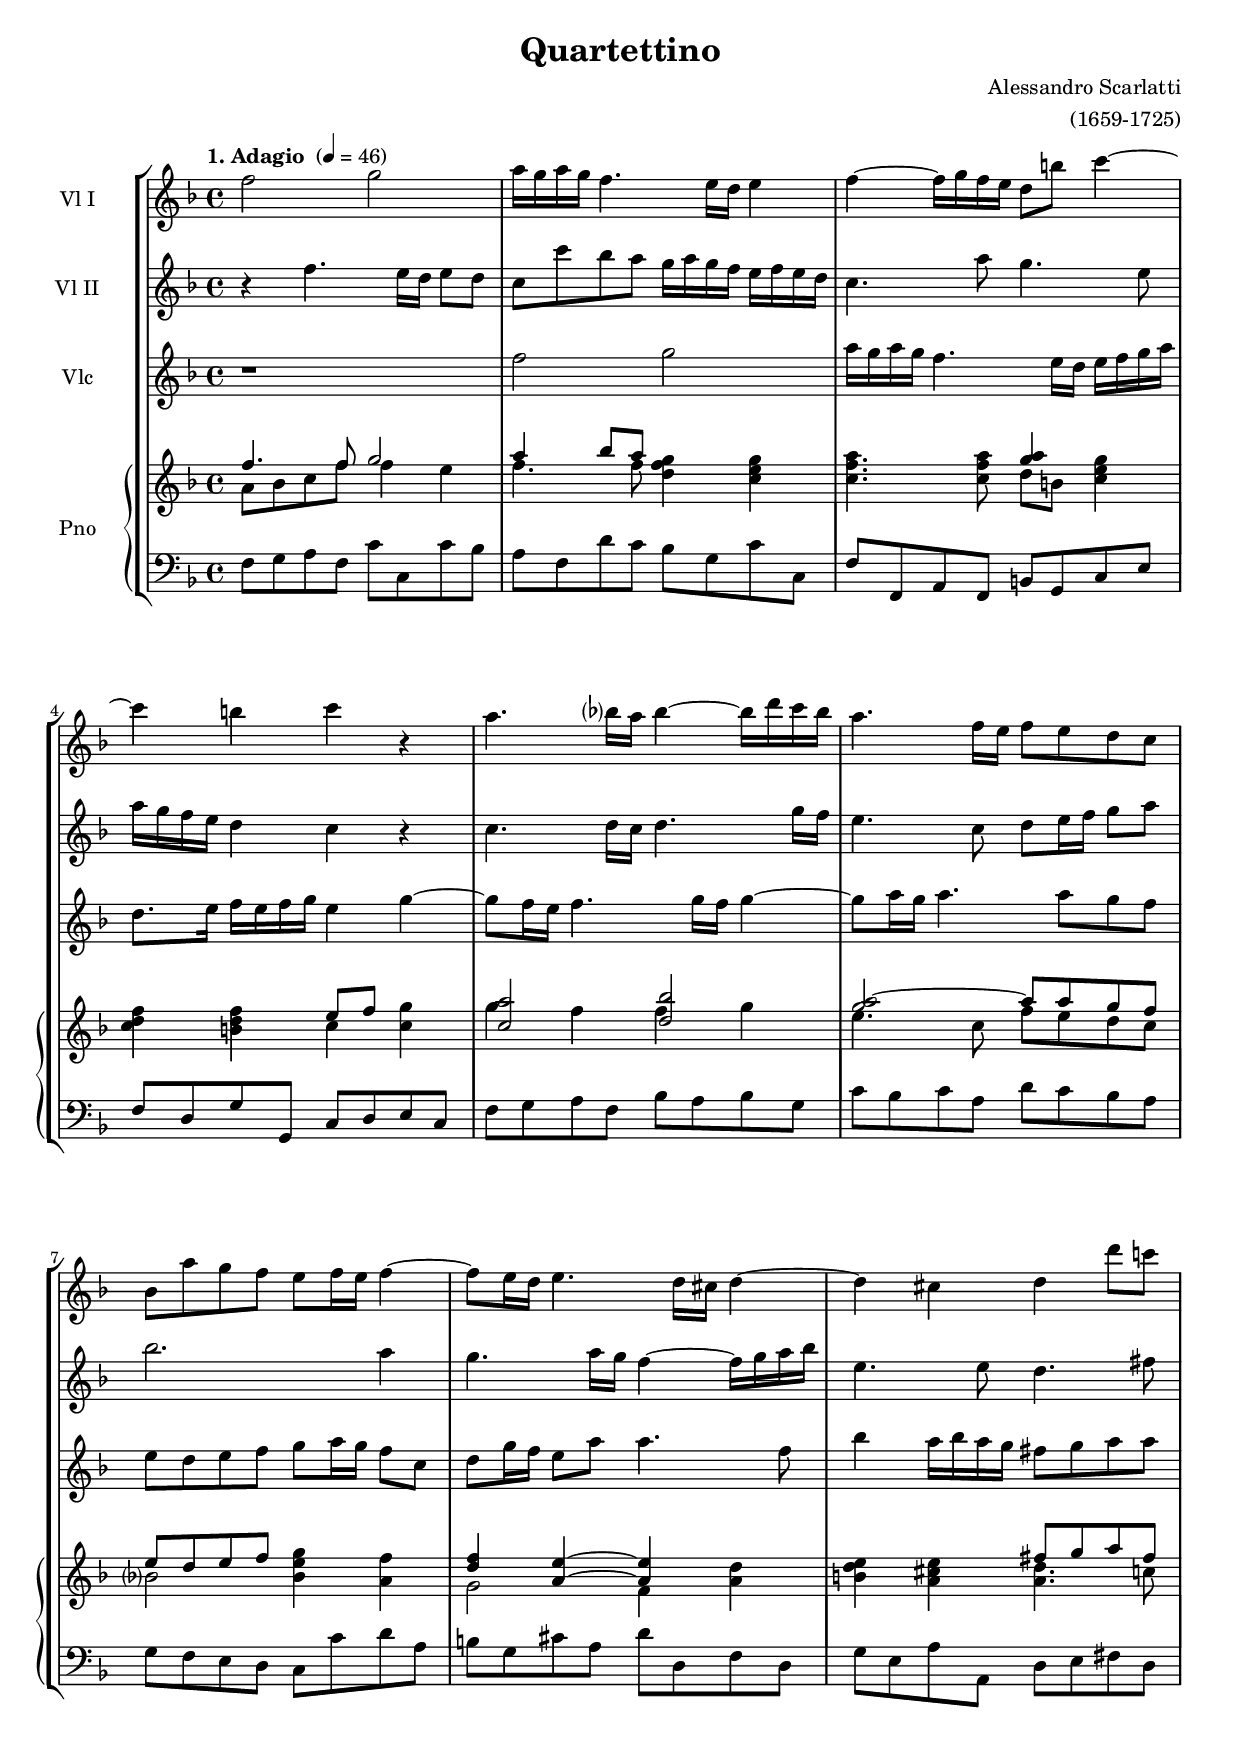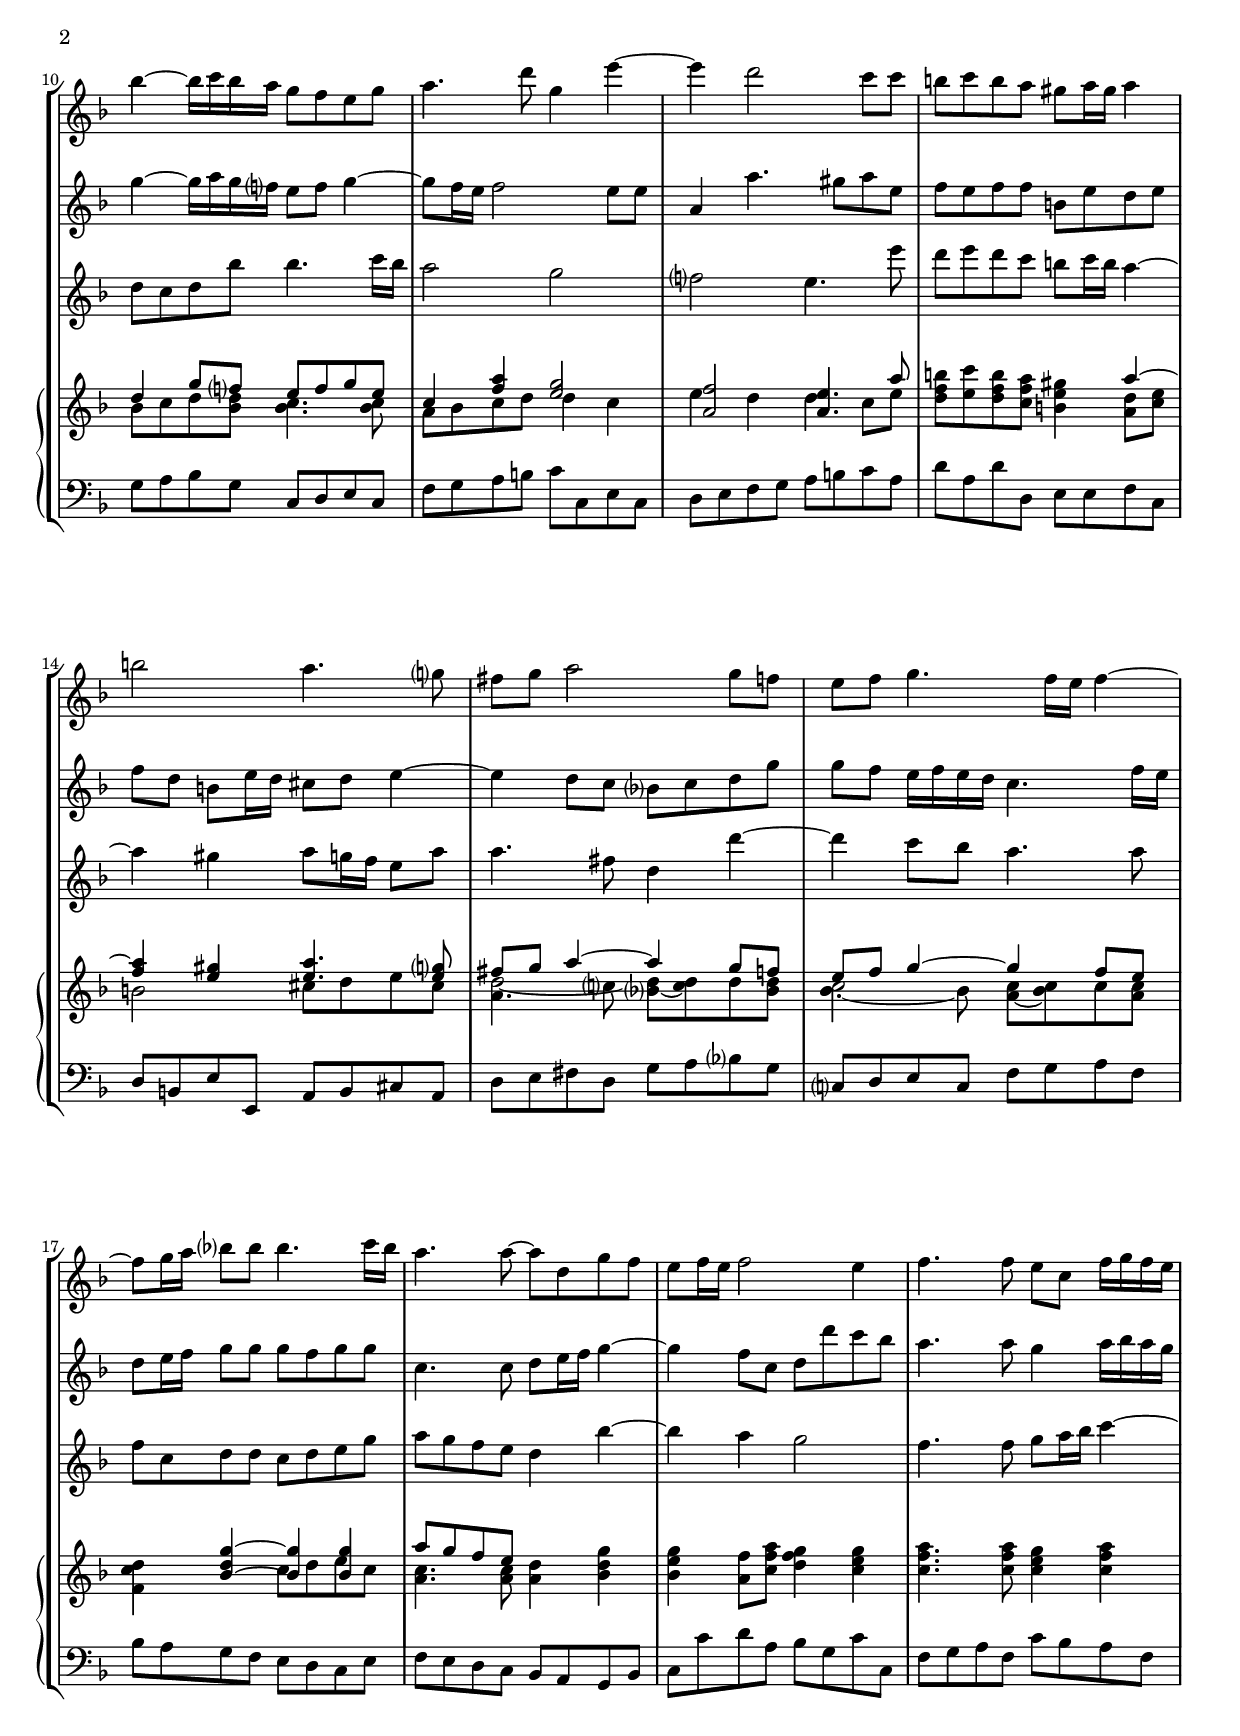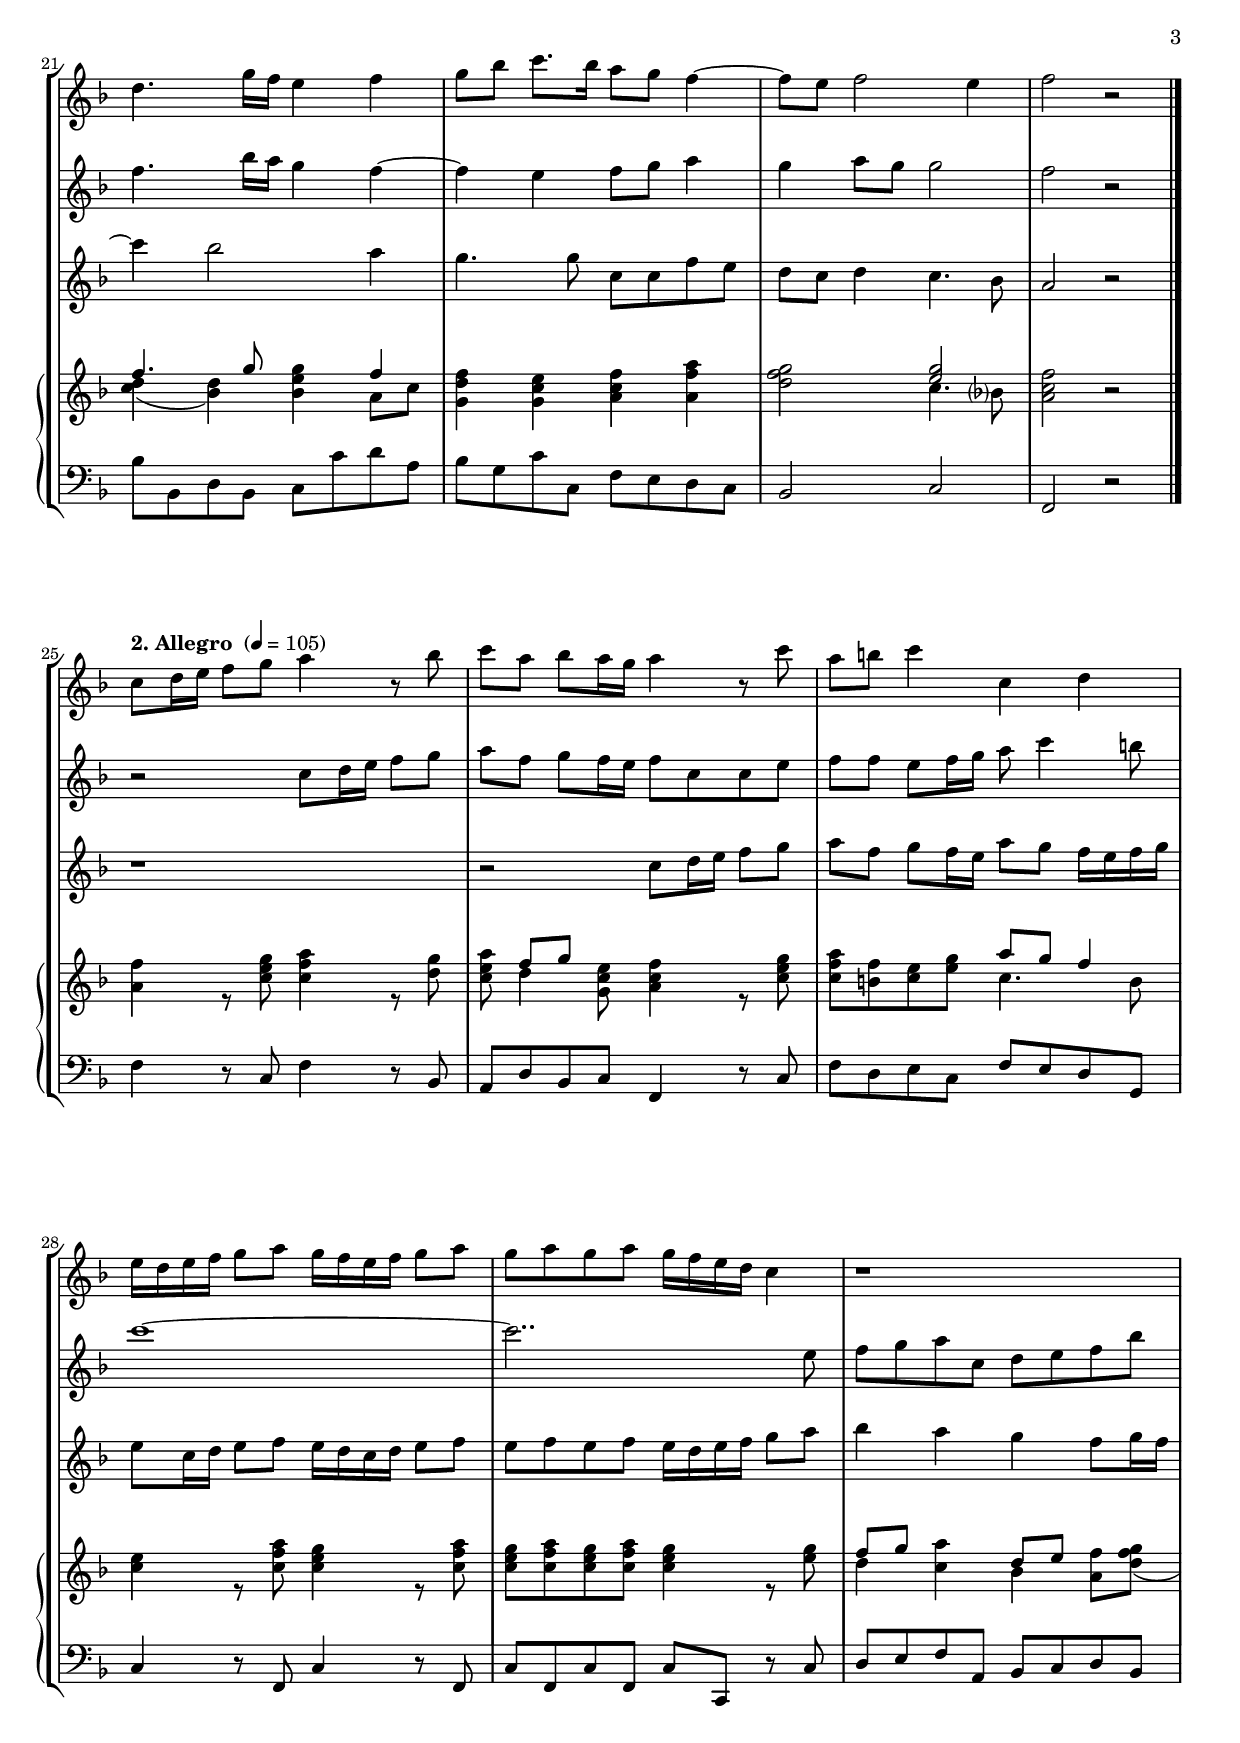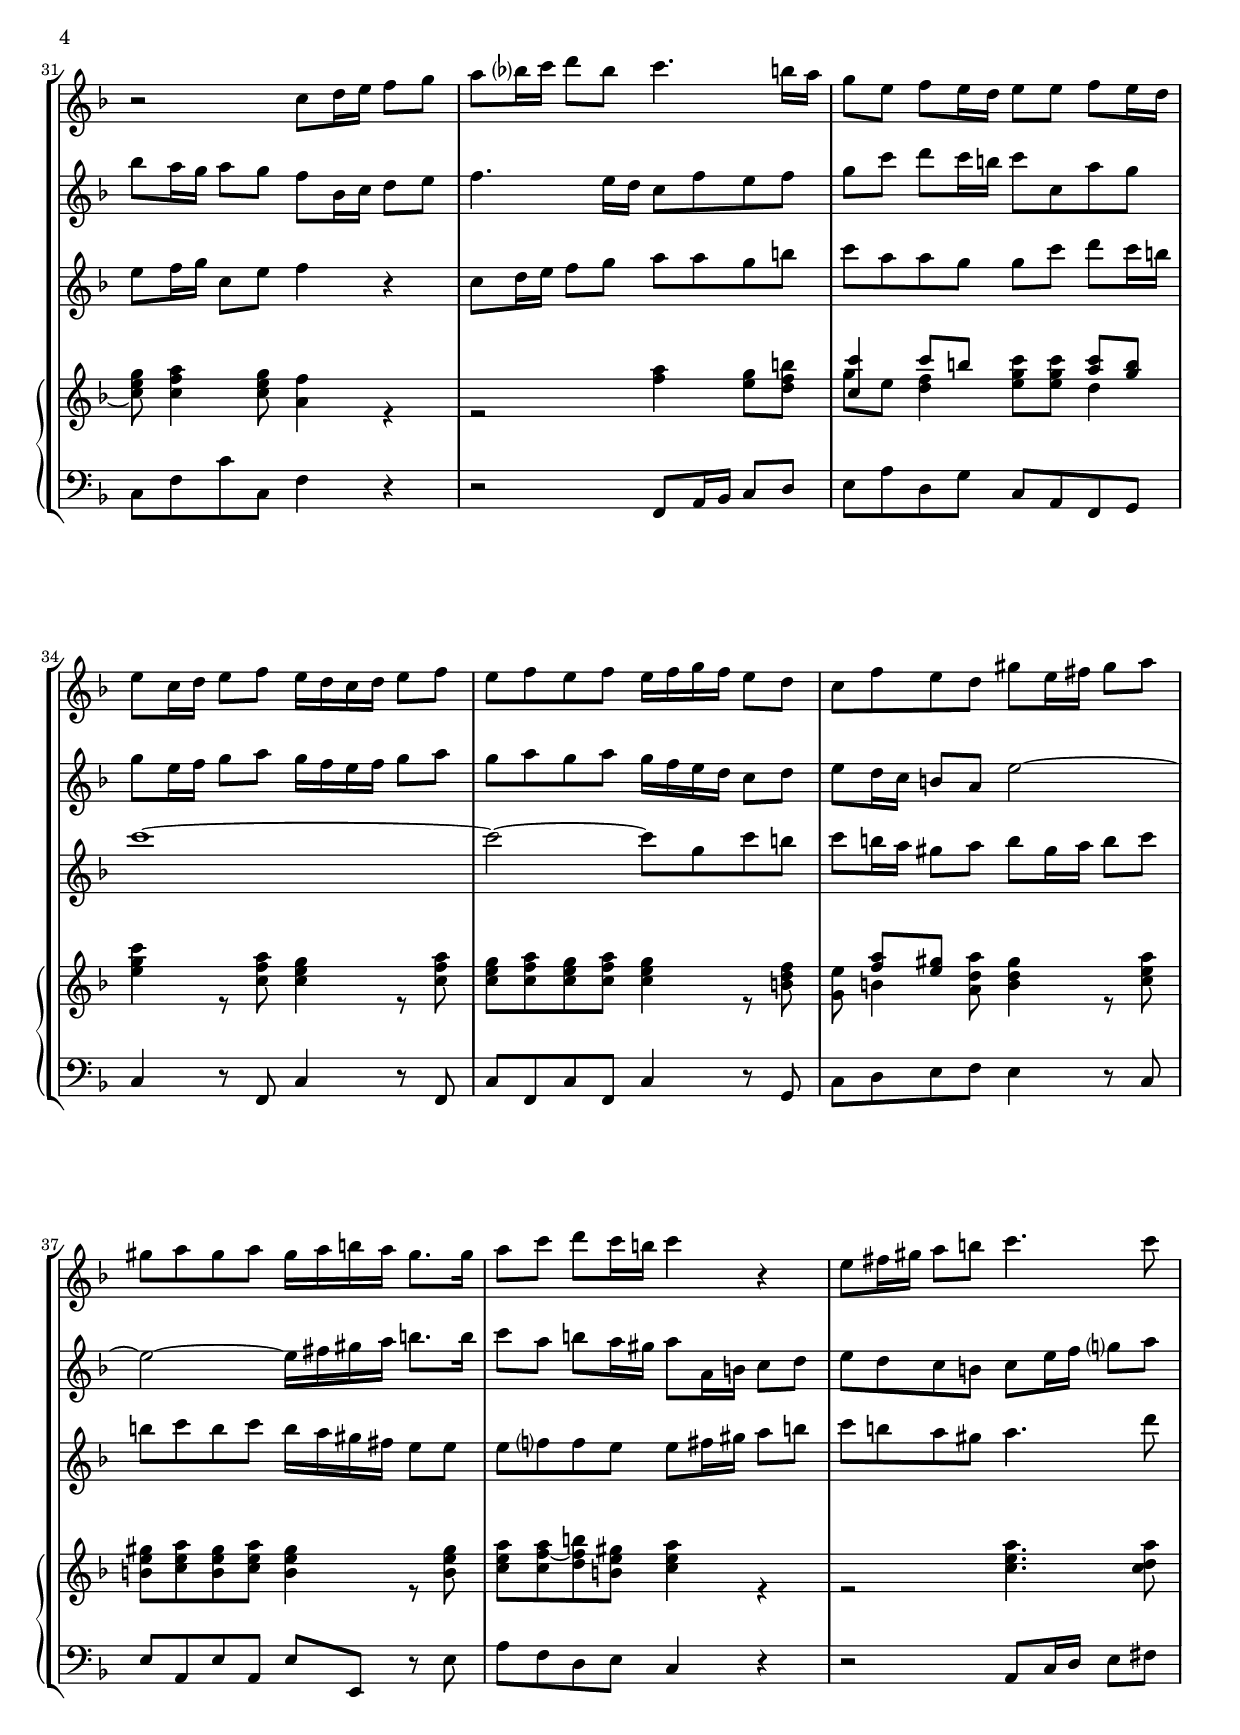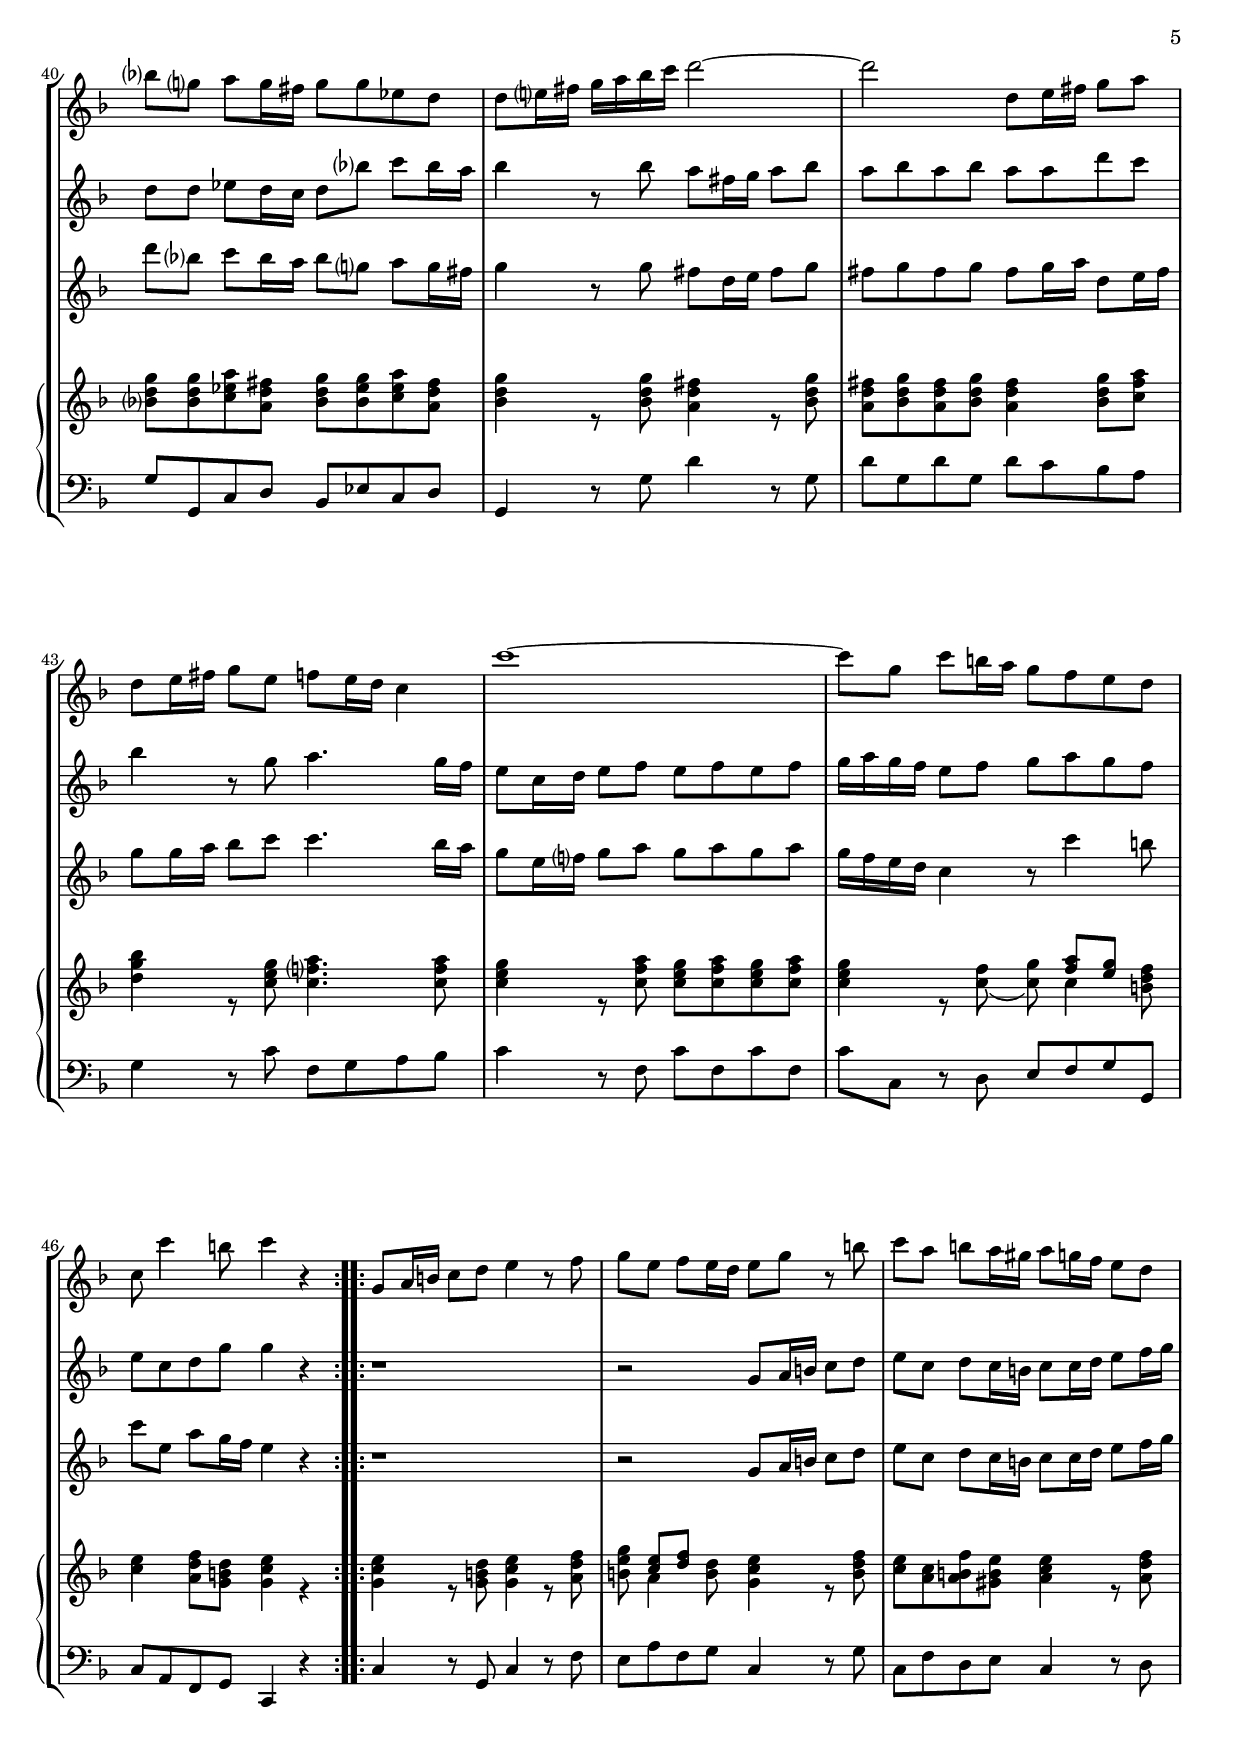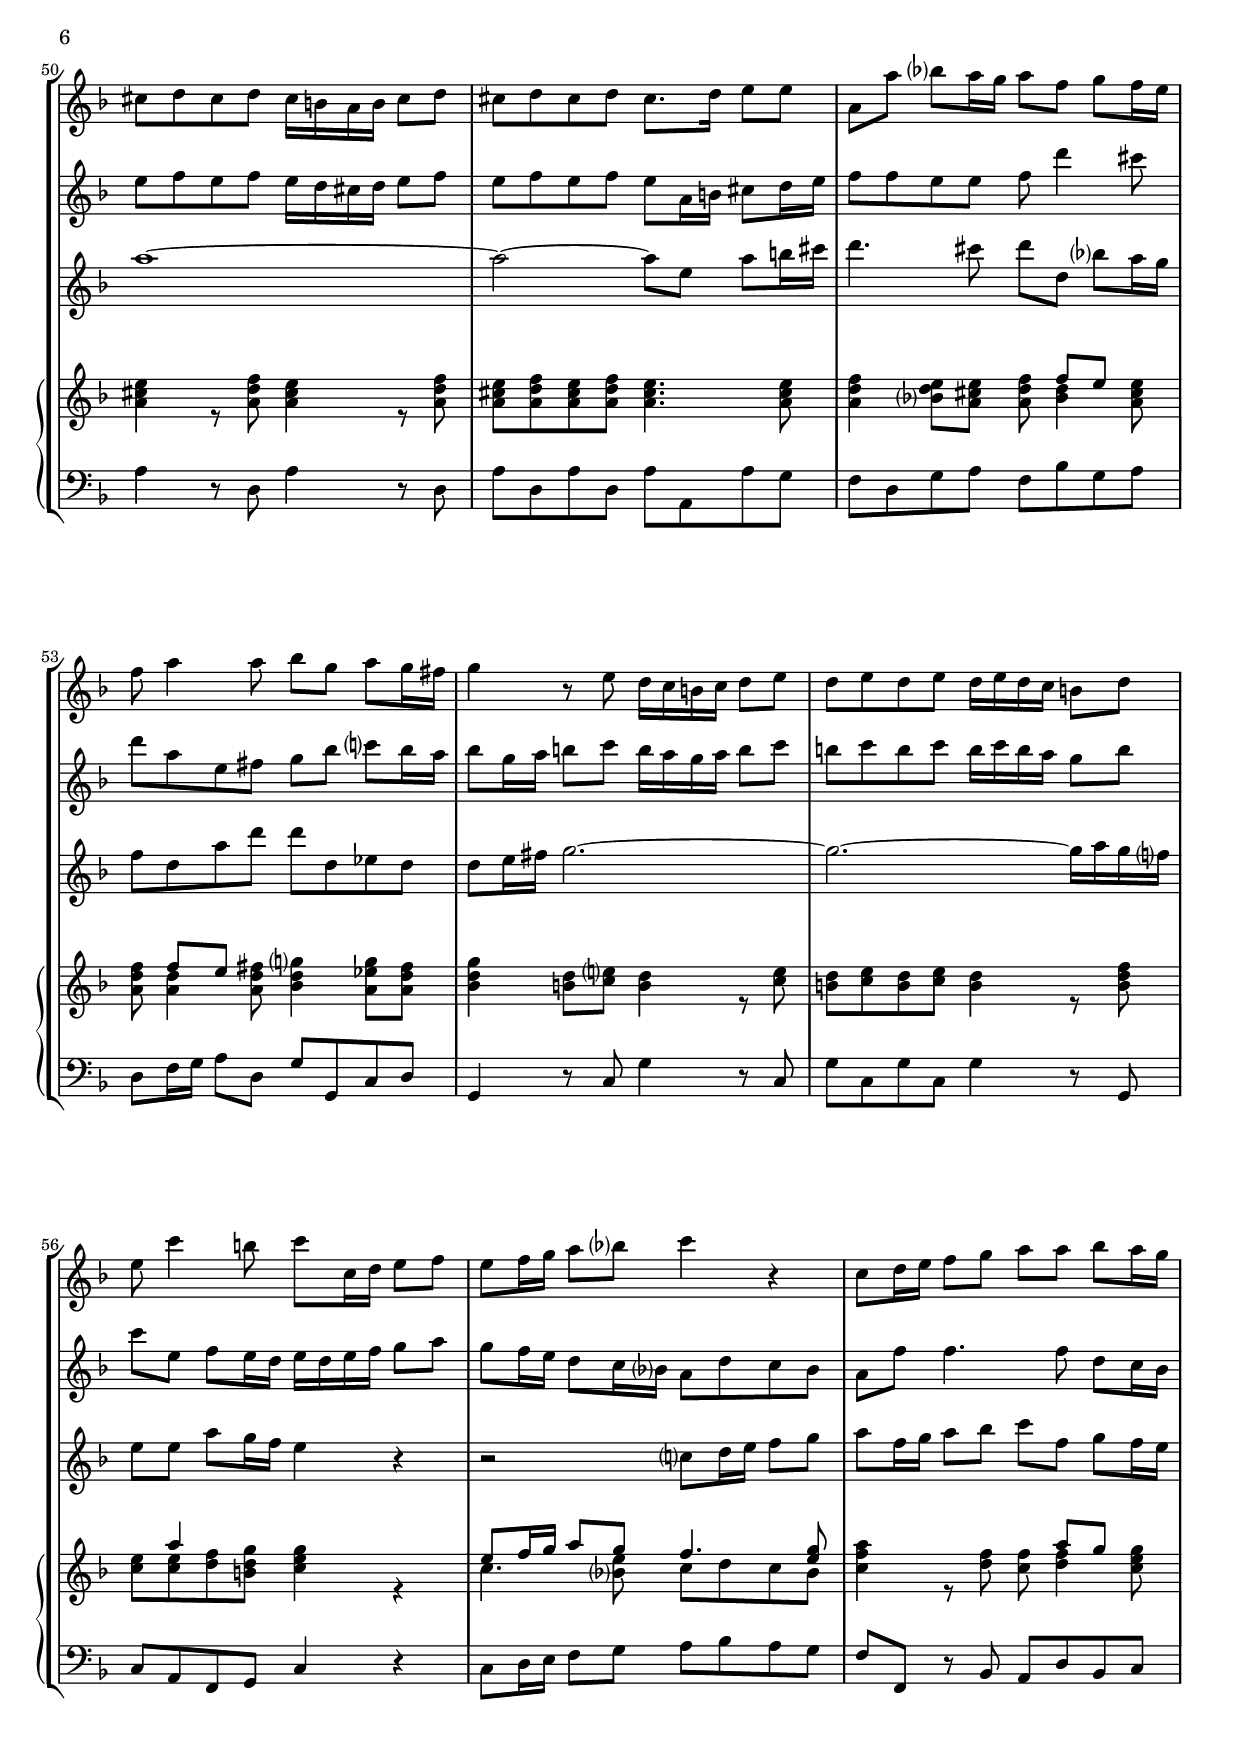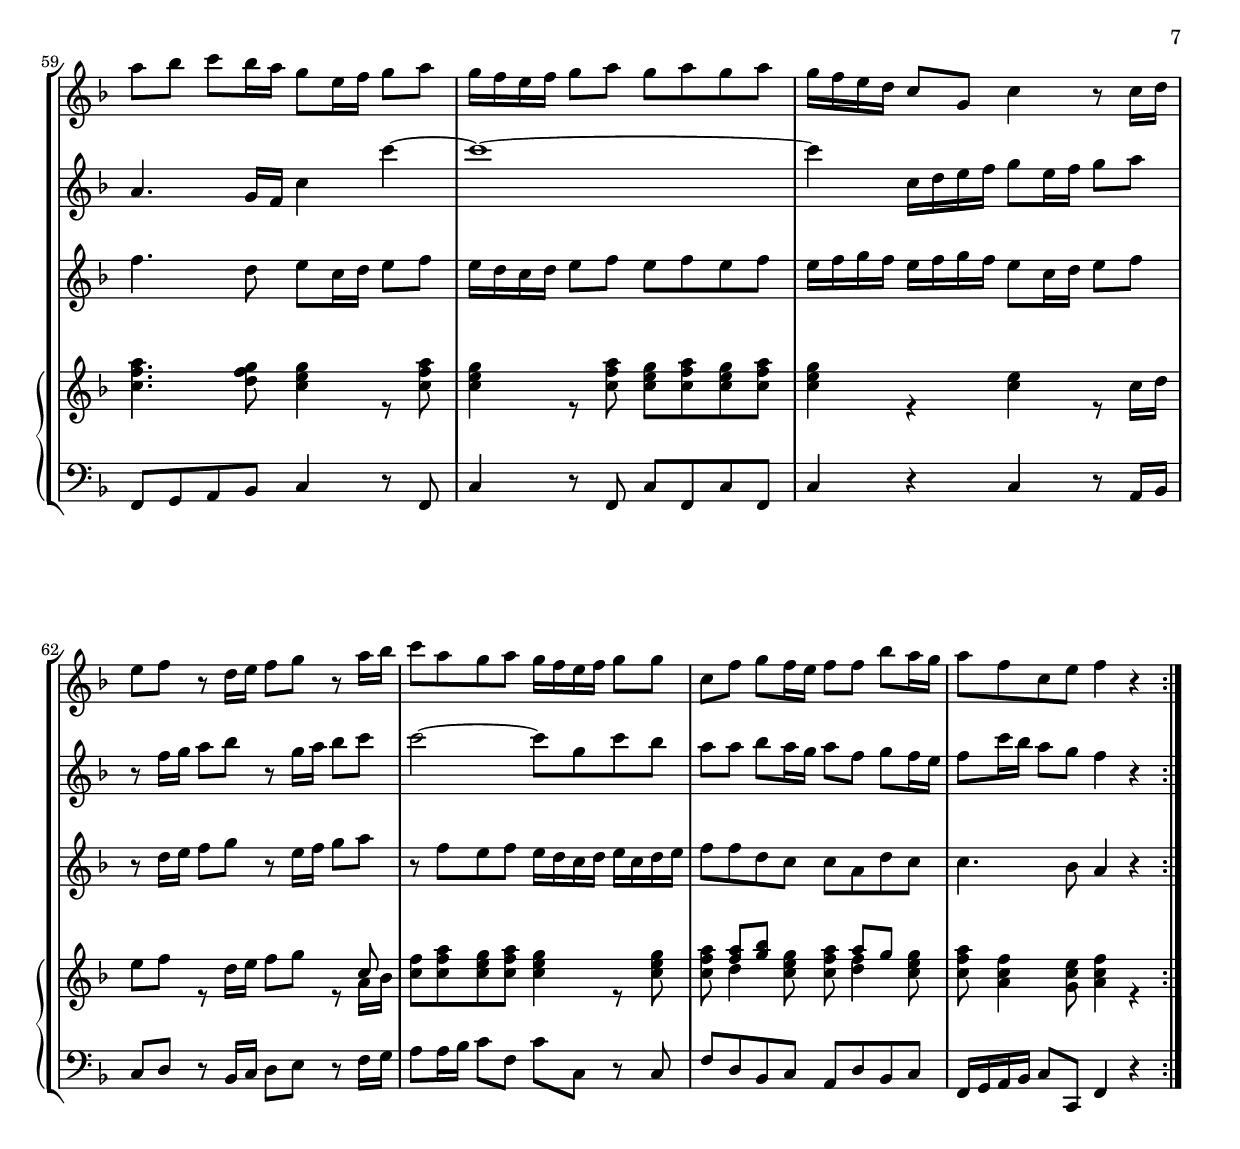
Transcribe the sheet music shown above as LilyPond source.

\version "2.14.2"
\include "deutsch.ly"
\include "../../snippets/merge-rests.ily"

#(set-global-staff-size 18)

\header {
  title = "Quartettino"
  composer = "Alessandro Scarlatti"
  arranger = "(1659-1725)"
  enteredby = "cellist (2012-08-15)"
}

voiceconsts = {
 \key f \major
 \time 4/4
% \numericTimeSignature
 \compressFullBarRests
}

mipn = "harpsichord"
mihi = "clarinet"
%minstr = "accordion"
milo = "bassoon"

moral = \markup \italic "molto rall."

introa = { \tempo "1. Adagio " 4=46 }
introb = { \break \tempo "2. Allegro " 4=105 }

va = \relative c'' {
  \voiceconsts
%  \clef "treble"

   \introa
   f2 g
   a16 g a g f4. e16 d e4

   f~ f16 g f e d8 h' c4~
   c h c r
   a4. b?16 a b4~ b16 d c b

   a4. f16 e f8 e d c
   b a' g f e f16 e f4~
   f8 e16 d e4. d16 cis d4~

   d cis d d'8 c!
   b4~ b16 c b a g8 f e g
   a4. d8 g,4 e'~

   e d2 c8 c
   h c h a gis a16 gis a4
   h2 a4. g?8

   fis g a2 g8 f
   e f g4. f16 e f4~
   f8 g16 a b?8 b b4. c16 b

   a4. a8~ a d, g f
   e f16 e f2 e4
   f4. f8 e c f16 g f e
   d4. g16 f e4 f

   g8 b c8. b16 a8 g f4~
   f8 e f2 e4
   f2 r \bar "|."

   \introb
   \repeat volta 2 {
     c8 d16 e f8 g a4 r8 b

     c a b a16 g a4 r8 c
     a h c4 c, d
     e16 d e f g8 a g16 f e f g8 a

     g a g a g16 f e d c4
     r1
     r2 c8 d16 e f8 g

     a b?16 c d8 b c4. h16 a
     g8 e f e16 d e8 e f e16 d
     e8 c16 d e8 f e16 d c d e8 f

     e f e f e16 f g f e8 d
     c f e d gis e16 fis gis8 a
     gis a gis a gis16 a h a gis8. gis16

     a8 c d c16 h c4 r
     e,8 fis16 gis a8 h c4. c8
     b? g? a g16 fis g8 g es d

     d e?16 fis g a b c d2~
     d d,8 e16 fis g8 a
     d, e16 fis g8 e f e16 d c4

     c'1~
     c8 g c h16 a g8 f e d
     c c'4 h8 c4 r 
   }
   \repeat volta 2 {
     g,8 a16 h c8 d e4 r8 f
     g e f e16 d e8 g r h
     c a h a16 gis a8 g16 f e8 d

     cis d cis d cis16 h a h cis8 d
     cis d cis d cis8. d16 e8 e
     a, a' b? a16 g a8 f g f16 e

     f8 a4 a8 b g a g16 fis
     g4 r8 e d16 c h c d8 e
     d e d e d16 e d c h8 d

     e c'4 h8 c c,16 d e8 f
     e f16 g a8 b? c4 r
     c,8 d16 e f8 g a a b a16 g

     a8 b c b16 a g8 e16 f g8 a
     g16 f e f g8 a g a g a
     g16 f e d c8 g c4 r8 c16 d

     e8 f r d16 e f8 g r a16 b
     c8 a g a g16 f e f g8 g
     c, f g f16 e f8 f b a16 g

     a8 f c e f4 r
   }
}

vb = \relative c'' {
  \voiceconsts
%  \clef "treble"

   \introa
   r4 f4. e16 d e8 d
   c c' b a g16 a g f e f e d

   c4. a'8 g4. e8
   a16 g f e d4 c r
   c4. d16 c d4. g16 f

   e4. c8 d e16 f g8 a
   b2. a4
   g4. a16 g f4~ f16 g a b

   e,4. e8 d4. fis8
   g4~ g16 a g f? e8 f g4~
   g8 f16 e f2 e8 e

   a,4 a'4. gis8 a e
   f e f f h, e d e
   f d h e16 d cis8 d e4~

   e d8 c b? c d g
   g f e16 f e d c4. f16 e
   d8 e16 f g8 g g f g g

   c,4. c8 d e16 f g4~
   g f8 c d d' c b
   a4. a8 g4 a16 b a g
   f4. b16 a g4 f~

   f e f8 g a4
   g a8 g g2
   f r \bar "|."

   \introb
   \repeat volta 2 {
     r c8 d16 e f8 g

     a f g f16 e f8 c c e
     f f e f16 g a8 c4 h8
     c1~

     c2.. e,8
     f g a c, d e f b
     b a16 g a8 g f b,16 c d8 e

     f4. e16 d c8 f e f
     g c d c16 h c8 c, a' g
     g e16 f g8 a g16 f e f g8 a

     g a g a g16 f e d c8 d
     e d16 c h8 a e'2~
     e~ e16 fis gis a h8. h16

     c8 a h a16 gis a8 a,16 h c8 d
     e d c h c e16 f g?8 a
     d, d es d16 c d8 b'? c b16 a

     b4 r8 b a fis16 g a8 b
     a b a b a a d c
     b4 r8 g a4. g16 f

     e8 c16 d e8 f e f e f
     g16 a g f e8 f g a g f
     e c d g g4 r
   }
   \repeat volta 2 {
     r1
     r2 g,8 a16 h c8 d
     e c d c16 h c8 c16 d e8 f16 g

     e8 f e f e16 d cis d e8 f
     e f e f e a,16 h cis8 d16 e
     f8 f e e f d'4 cis8

     d a e fis g b c? b16 a
     b8 g16 a h8 c h16 a g a h8 c
     h c h c h16 c h a g8 h

     c e, f e16 d e d e f g8 a
     g f16 e d8 c16 b? a8 d c b
     a f' f4. f8 d c16 b

     a4. g16 f c'4 c'~
     c1~
     c4 c,16 d e f g8 e16 f g8 a

     r f16 g a8 b r g16 a b8 c
     c2~ c8 g c b
     a a b a16 g a8 f g f16 e

     f8 c'16 b a8 g f4 r
   }
}

vc = \relative c'' {
  \voiceconsts
%  \clef "treble"

   \introa
   r1
   f2 g

   a16 g a g f4. e16 d e f g a
   d,8. e16 f e f g e4 g~
   g8 f16 e f4. g16 f g4~

   g8 a16 g a4. a8 g f
   e d e f g a16 g f8 c
   d g16 f e8 a a4. f8

   b4 a16 b a g fis8 g a a
   d, c d b' b4. c16 b
   a2 g

   f? e4. e'8
   d e d c h c16 h a4~
   a gis a8 g16 f e8 a

   a4. fis8 d4 d'~
   d c8 b a4. a8
   f c d d c d e g

   a g f e d4 b'~
   b a g2
   f4. f8 g a16 b c4~
   c b2 a4

   g4. g8 c, c f e
   d c d4 c4. b8
   a2 r \bar "|."

   \introb
   \repeat volta 2 {
     r1

     r2 c8 d16 e f8 g
     a f g f16 e a8 g f16 e f g
     e8 c16 d e8 f e16 d c d e8 f

     e f e f e16 d e f g8 a
     b4 a g f8 g16 f
     e8 f16 g c,8 e f4 r

     c8 d16 e f8 g a a g h
     c a a g g c d c16 h
     c1~

     c2~ c8 g c h
     c h16 a gis8 a h gis16 a h8 c
     h c h c h16 a gis fis e8 e

     e f? f e e fis16 gis a8 h
     c h a gis a4. d8
     d b? c b16 a b8 g? a g16 fis

     g4 r8 g fis d16 e fis8 g
     fis g fis g fis g16 a d,8 e16 fis
     g8 g16 a b8 c c4. b16 a

     g8 e16 f? g8 a g a g a
     g16 f e d c4 r8 c'4 h8
     c e, a g16 f e4 r     
   }
   \repeat volta 2 {
     r1
     r2 g,8 a16 h c8 d
     e c d c16 h c8 c16 d e8 f16 g

     a1~
     a2~ a8 e a h16 cis
     d4. cis8 d d, b'? a16 g

     f8 d a' d d d, es d
     d e16 fis g2.~
     g~ g16 a g f?

     e8 e a g16 f e4 r
     r2 c?8 d16 e f8 g
     a f16 g a8 b c f, g f16 e

     f4. d8 e c16 d e8 f
     e16 d c d e8 f e f e f
     e16 f g f e f g f e8 c16 d e8 f

     r d16 e f8 g r e16 f g8 a
     r f e f e16 d c d e c d e
     f8 f d c c a d c

     c4. b8 a4 r
   }
}

vd = \relative c'' {
  \voiceconsts
%  \clef "treble"

   \introa
   f4. f8 g2
   a4 b8 a s2

   s <a g>4 s
   s2 e8 f s4
   <c a'>2 <d b'>

   <g a~> a8 a g f
   e d e f s2
   <d f>4 <a e'>~ <a e'> s

   s2 fis'8 g a fis
   d4 g8 f? e f g e
   c4 <f a> <e g>2

   <a, f'> <a e'>4. a'8
   s2. a4~
   <f a> <e gis> <e a>4. <e g?>8

   << { fis g a4~ a g8 f } \\ { d2~ d8~ d s4 } >>
   << { e8 f g4~ g f8 e } \\ { c2~ c8~ c s4 } >>
   s <b~ d g~> <b g'> <b g'>

   a'8 g f e s2
   s1
   s
   f4. g8 s4 f

   s1
   s2 <e g>
   s2 r \bar "|."

   \introb
   \repeat volta 2 {
     s1

     s8 f8 g s s2
     s a8 g f4
     s1

     s
     f8 g s4 d8 e s4
     s1

     s
     <c c'>4 c'8 h s4 <a c>8 <g h>
     s1

     s
     s8 <f a> <e gis> s8 s2

     \repeat unfold 8 { s1 }
     s2 s8 <f a> <e g> s8
     s1
   }
   \repeat volta 2 {
     s
     s8 <c e> <d f> s8 s2

     \repeat unfold 3 { s1 }
     s2 s8 f e s8

     s f e s s2
     \repeat unfold 2 { s1 }

     s8 a4 s8 s2
     e8 f16 g a8 g f4. <e g>8
     s2 s8 a g s8

     \repeat unfold 3 { s1 }
     s2 s4 s8 c,
     s1
     s8 <f a> <g b> s s a g s
     s1
   }
}

ve = \relative c'' {
  \voiceconsts

   \introa
   a8 b c f f4 e
   f4. f8 <d f g>4 <c e g>

   <c f a>4. <c f a>8 d h <c e g>4
   <c d f> <h d f> c <c g'>
   g' f f g

   e4. c8 f e d c
   b?2 <b e g>4 <a f'>
   g2 f4 <a d>

   <h d e> <a cis e> <a d>4. c8
   b c d <b d> <b c>4. <b c>8
   a b c d d4 c

   e d d c8 e
   <d f h> <e c'> <d f h> <c f a> <h e gis>4 <a d>8 <c e>
   h2 cis8 d e cis

   a4. c?8 b? c d <b d>
   b4. b8 a b c <a c>
   <f c' d>4 s c'8 d e c

   <a c>4. <a c>8 <a d>4 <b d g>
   <b e g> <a f'>8 <c f a> <d f g>4 <c e g>
   <c f a>4. <c f a>8 <c e g>4 <c f a>
   <c d>( <b d>) <b e g> a8 c

   <g d' f>4 <g c e> <a c f> <a f' a>
   <d f g>2 c4. b?8
   <a c f>2 r \bar "|."

   \introb
   \repeat volta 2 {
     <a f'>4 r8 <c e g> <c f a>4 r8 <d g>

     <c e a> d4 <g, c e>8 <a c f>4 r8 <c e g>
     <c f a> <h f'> <c e> <e g> c4. h8
     <c e>4 r8 <c f a> <c e g>4 r8 <c f a>

     <c e g> <c f a> <c e g> <c f a> <c e g>4 r8 <e g>
     d4 <c a'> b <a f'>8 <d f g>(
     <c e g>) <c f a>4 <c e g>8 <a f'>4 r

     r2 <f' a>4 <e g>8 <d f h>
     g e <d f>4 <e g c>8 <e g c> d4
     <e g c> r8 <c f a> <c e g>4 r8 <c f a>

     <c e g> <c f a> <c e g> <c f a> <c e g>4 r8 <h d f>
     <g e'> h4 <a d a'>8 <h d gis>4 r8 <c e a>
     <h e gis> <c e a> <h e gis> <c e a> <h e gis>4 r8 <h e gis>

     <c e a> <c f~ a> <d f h> <h e gis> <c e a>4 r
     r2 <c e a>4. <c d a'>8
     <b? d g> <b d g> <c es a> <a d fis> <b d g> <b es g> <c es a> <a d fis>

     <b d g>4 r8 <b d g> <a d fis>4 r8 <b d g>
     <a d fis> <b d g> <a d fis> <b d g> <a d fis>4 <b d g>8 <c fis a>
     <d g b>4 r8 <c e g> <c f? a>4. <c f a>8

     <c e g>4 r8 <c f a> <c e g> <c f a> <c e g> <c f a>
     <c e g>4 r8 <c f>( <c g'>) c4 <h d f>8
     <c e>4 <a d f>8 <g h d> <g c e>4 r
   }
   \repeat volta 2 {
     <g c e> r8 <g h d> <g c e>4 r8 <a d f>
     <h e g> a4 <h d>8 <g c e>4 r8 <h d f>
     <c e> <a c> <a h f'> <gis h e> <a c e>4 r8 <a d f>

     <a cis e>4 r8 <a d f> <a cis e>4 r8 <a d f>
     <a cis e> <a d f> <a cis e> <a d f> <a cis e>4. <a cis e>8
     <a d f>4 <b? d e>8 <a cis e> <a d f> <b d>4 <a cis e>8

     <a d f> <a d>4 <a d fis>8 <b d g?>4 <a es' g>8 <a d fis>
     <b d g>4 <h d>8 <c e?> <h d>4 r8 <c e>
     <h d> <c e> <h d> <c e> <h d>4 r8 <h d f>

     <c e> <c e> <d f> <h d g> <c e g>4 r
     c4. <b? e>8 c d c b
     <c f a>4 r8 <d f> <c f> <d f>4 <c e g>8

     <c f a>4. <d f g>8 <c e g>4 r8 <c f a>
     <c e g>4 r8 <c f a> <c e g> <c f a> <c e g> <c f a>
     <c e g>4 r <c e> r8 c16 d

     e8 f r d16 e f8 g r a,16 b
     <c f>8 <c f a> <c e g> <c f a> <c e g>4 r8 <c e g>
     <c f a> d4 <c e g>8 <c f a> <d f>4 <c e g>8

     <c f a> <a c f>4 <g c e>8 <a c f>4 r
   }
}

vf = \relative c {
  \voiceconsts
  \clef "bass"

   \introa
   f8 g a f c' c, c' b
   a f d' c b g c c,

   f f, a f h g c e
   f d g g, c d e c
   f g a f b a b g

   c b c a d c b a
   g f e d c c' d a
   h g cis a d d, f d

   g e a a, d e fis d
   g a b g c, d e c
   f g a h c c, e c

   d e f g a h c a
   d a d d, e e f c
   d h e e, a h cis a

   d e fis d g a b? g
   c,? d e c f g a f
   b a g f e d c e

   f e d c b a g b
   c c' d a b g c c,
   f g a f c' b a f
   b b, d b c c' d a

   b g c c, f e d c
   b2 c
   f, r \bar "|."

   \introb
   \repeat volta 2 {
     f'4 r8 c f4 r8 b,

     a d b c f,4 r8 c'
     f d e c f e d g,
     c4 r8 f, c'4 r8 f,

     c' f, c' f, c' c, r c'
     d e f a, b c d b
     c f c' c, f4 r

     r2 f,8 a16 b c8 d
     e a d, g c, a f g
     c4 r8 f, c'4 r8 f,

     c' f, c' f, c'4 r8 g
     c d e f e4 r8 c
     e a, e' a, e' e, r e'

     a f d e c4 r
     r2 a8 c16 d e8 fis
     g g, c d b es c d

     g,4 r8 g' d'4 r8 g,
     d' g, d' g, d' c b a
     g4 r8 c f, g a b

     c4 r8 f, c' f, c' f,
     c' c, r d e f g g,
     c a f g c,4 r
   }
   \repeat volta 2 {
     c' r8 g c4 r8 f
     e a f g c,4 r8 g'
     c, f d e c4 r8 d

     a'4 r8 d, a'4 r8 d,
     a' d, a' d, a' a, a' g
     f d g a f b g a

     d, f16 g a8 d, g g, c d
     g,4 r8 c g'4 r8 c,
     g' c, g' c, g'4 r8 g,

     c a f g c4 r
     c8 d16 e f8 g a b a g
     f f, r b a d b c

     f, g a b c4 r8 f,
     c'4 r8 f, c' f, c' f,
     c'4 r c r8 a16 b

     c8 d r b16 c d8 e r f16 g
     a8 a16 b c8 f, c' c, r c
     f d b c a d b c

     f,16 g a b c8 c, f4 r
   }
}


music = \new StaffGroup <<
      \new Staff {
	\set Staff.midiInstrument = \mihi
	\set Staff.instrumentName = #"Vl I"
	\transpose f f { \va }
      }

      \new Staff {
	\set Staff.midiInstrument = \mihi
	\set Staff.instrumentName = #"Vl II"
	\transpose f f { \vb }
      }

      \new Staff {
	\set Staff.midiInstrument = \milo
	\set Staff.instrumentName = #"Vlc"
	\transpose f f { \vc }
      }

      \new PianoStaff <<
	\set PianoStaff.instrumentName = #"Pno"
	\new Staff {
	  \set Staff.midiInstrument = \mipn
	  <<
	    \transpose f f {
	      \mergeRestsOn %% in one of the voices if sufficient
	      \vd
	    }
	    \\
	    \transpose f f { \ve }
	  >>
	}

	\new Staff {
	  \set Staff.midiInstrument = \mipn
	  \transpose f f { \vf }
	}
    >>
>>

\book {
  \score {
    \music
    \layout {}
  }

  \score {
    \unfoldRepeats \music

    \midi {
      \context {
        \Score
      }
    }
  }
}
